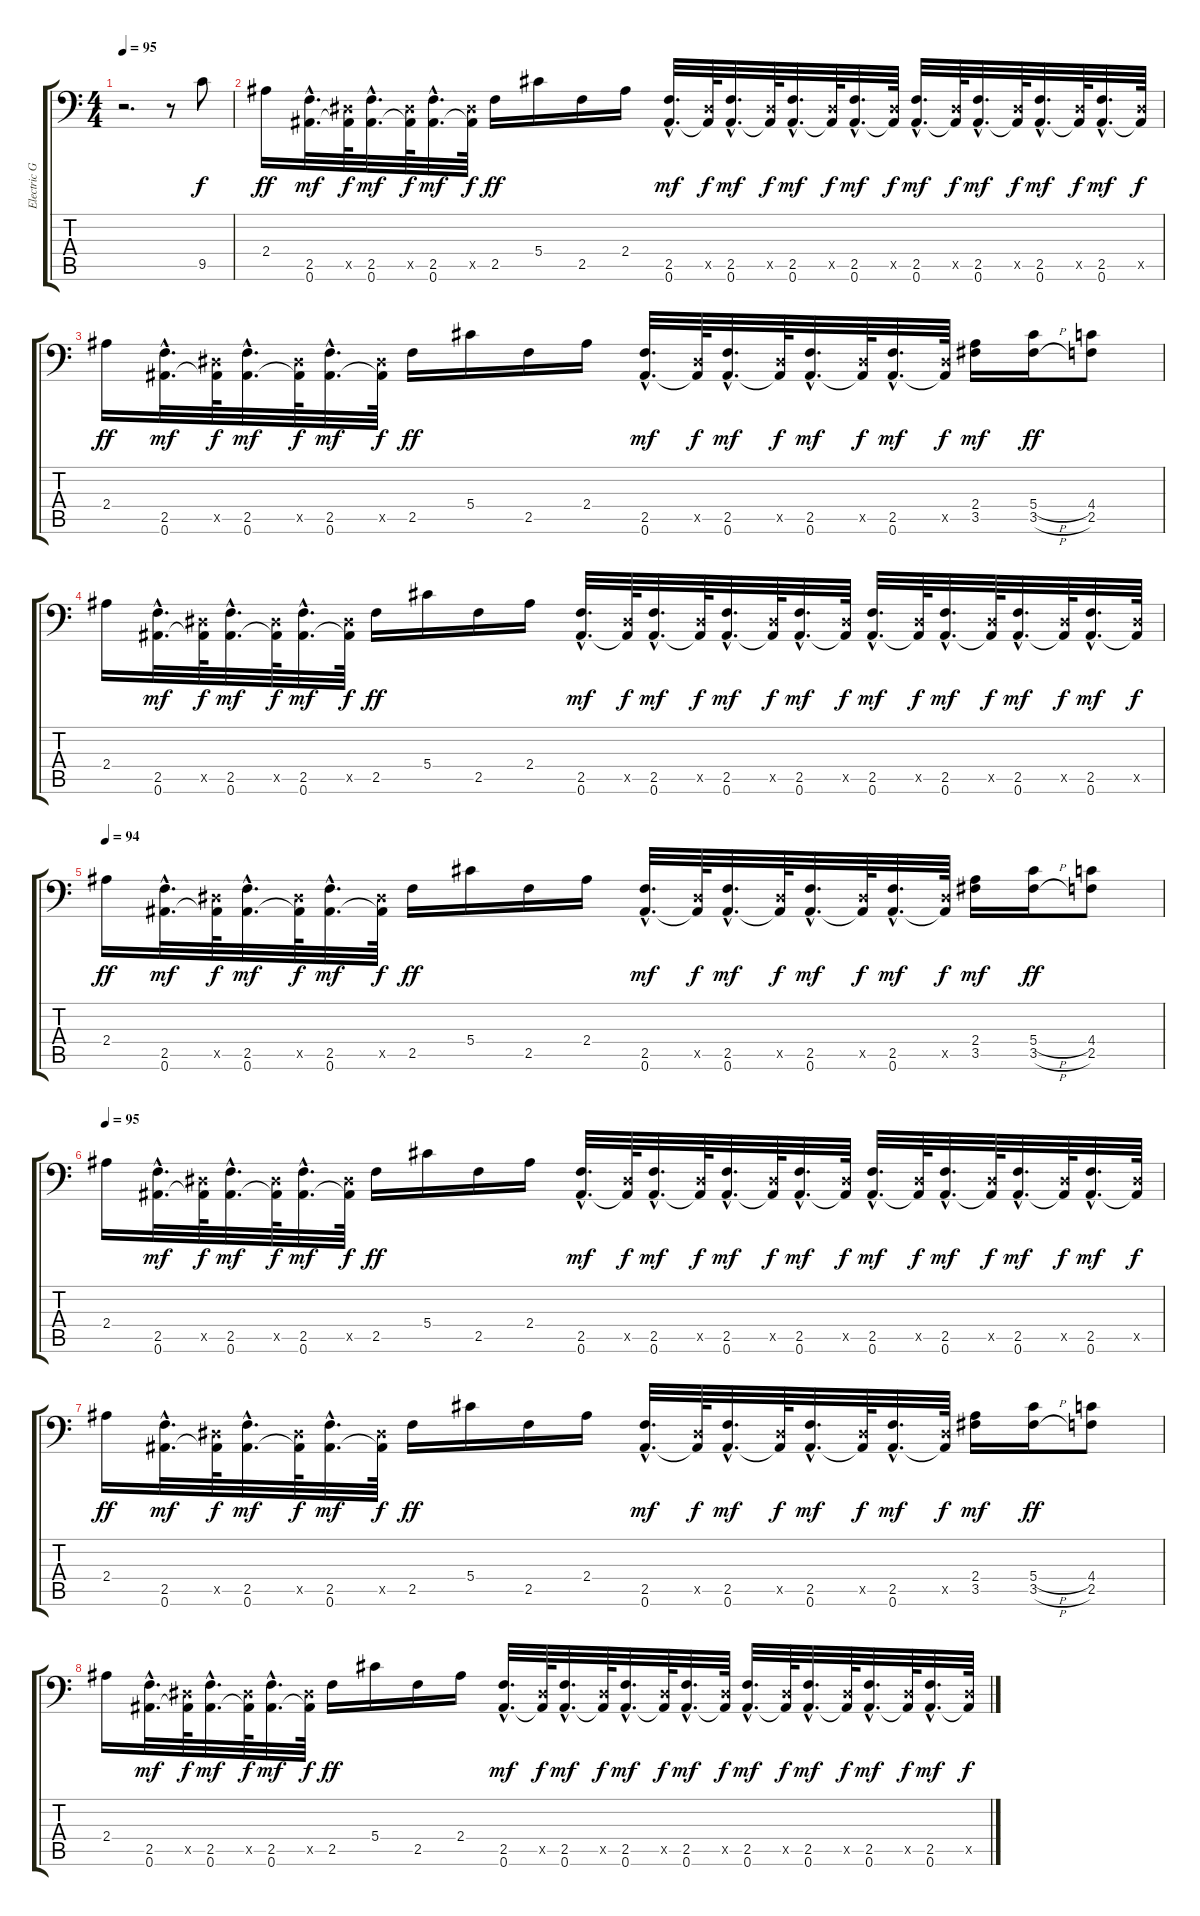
\track ("Electric Guitar 3" "Electric G") {instrument distortionguitar}
\staff {score tabs}
\tuning (Bb3 F3 Db3 Ab2 Eb2 Bb1) {hide}
\ts (4 4)
\tempo 95
\clef f4
\ks c
r.2{d dy mf} r.8 9.5.8{dy f} |
2.4.16{dy ff} (2.5{hac} 0.6{hac}).32{d dy mf} (0.5{x} 0.6{t}).64{dy f} (2.5{hac} 0.6{hac}).32{d dy mf} (0.5{x} 0.6{t}).64{dy f} (2.5{hac} 0.6{hac}).32{d dy mf} (0.5{x} 0.6{t}).64{dy f} 2.5.16{dy ff} 5.4.16 2.5.16 2.4.16 (2.5{hac} 0.6{hac}).32{d dy mf} (0.5{x} 0.6{t}).64{dy f} (2.5{hac} 0.6{hac}).32{d dy mf} (0.5{x} 0.6{t}).64{dy f} (2.5{hac} 0.6{hac}).32{d dy mf} (0.5{x} 0.6{t}).64{dy f} (2.5{hac} 0.6{hac}).32{d dy mf} (0.5{x} 0.6{t}).64{dy f} (2.5{hac} 0.6{hac}).32{d dy mf} (0.5{x} 0.6{t}).64{dy f} (2.5{hac} 0.6{hac}).32{d dy mf} (0.5{x} 0.6{t}).64{dy f} (2.5{hac} 0.6{hac}).32{d dy mf} (0.5{x} 0.6{t}).64{dy f} (2.5{hac} 0.6{hac}).32{d dy mf} (0.5{x} 0.6{t}).64{dy f} |
2.4.16{dy ff} (2.5{hac} 0.6{hac}).32{d dy mf} (0.5{x} 0.6{t}).64{dy f} (2.5{hac} 0.6{hac}).32{d dy mf} (0.5{x} 0.6{t}).64{dy f} (2.5{hac} 0.6{hac}).32{d dy mf} (0.5{x} 0.6{t}).64{dy f} 2.5.16{dy ff} 5.4.16 2.5.16 2.4.16 (2.5{hac} 0.6{hac}).32{d dy mf} (0.5{x} 0.6{t}).64{dy f} (2.5{hac} 0.6{hac}).32{d dy mf} (0.5{x} 0.6{t}).64{dy f} (2.5{hac} 0.6{hac}).32{d dy mf} (0.5{x} 0.6{t}).64{dy f} (2.5{hac} 0.6{hac}).32{d dy mf} (0.5{x} 0.6{t}).64{dy f} (2.4 3.5).16{dy mf} (5.4{h} 3.5{h}).16{dy ff} (4.4 2.5).8 |
2.4.16 (2.5{hac} 0.6{hac}).32{d dy mf} (0.5{x} 0.6{t}).64{dy f} (2.5{hac} 0.6{hac}).32{d dy mf} (0.5{x} 0.6{t}).64{dy f} (2.5{hac} 0.6{hac}).32{d dy mf} (0.5{x} 0.6{t}).64{dy f} 2.5.16{dy ff} 5.4.16 2.5.16 2.4.16 (2.5{hac} 0.6{hac}).32{d dy mf} (0.5{x} 0.6{t}).64{dy f} (2.5{hac} 0.6{hac}).32{d dy mf} (0.5{x} 0.6{t}).64{dy f} (2.5{hac} 0.6{hac}).32{d dy mf} (0.5{x} 0.6{t}).64{dy f} (2.5{hac} 0.6{hac}).32{d dy mf} (0.5{x} 0.6{t}).64{dy f} (2.5{hac} 0.6{hac}).32{d dy mf} (0.5{x} 0.6{t}).64{dy f} (2.5{hac} 0.6{hac}).32{d dy mf} (0.5{x} 0.6{t}).64{dy f} (2.5{hac} 0.6{hac}).32{d dy mf} (0.5{x} 0.6{t}).64{dy f} (2.5{hac} 0.6{hac}).32{d dy mf} (0.5{x} 0.6{t}).64{dy f} |
\tempo 94
2.4.16{dy ff} (2.5{hac} 0.6{hac}).32{d dy mf} (0.5{x} 0.6{t}).64{dy f} (2.5{hac} 0.6{hac}).32{d dy mf} (0.5{x} 0.6{t}).64{dy f} (2.5{hac} 0.6{hac}).32{d dy mf} (0.5{x} 0.6{t}).64{dy f} 2.5.16{dy ff} 5.4.16 2.5.16 2.4.16 (2.5{hac} 0.6{hac}).32{d dy mf} (0.5{x} 0.6{t}).64{dy f} (2.5{hac} 0.6{hac}).32{d dy mf} (0.5{x} 0.6{t}).64{dy f} (2.5{hac} 0.6{hac}).32{d dy mf} (0.5{x} 0.6{t}).64{dy f} (2.5{hac} 0.6{hac}).32{d dy mf} (0.5{x} 0.6{t}).64{dy f} (2.4 3.5).16{dy mf} (5.4{h} 3.5{h}).16{dy ff} (4.4 2.5).8 |
\tempo 95
2.4.16 (2.5{hac} 0.6{hac}).32{d dy mf} (0.5{x} 0.6{t}).64{dy f} (2.5{hac} 0.6{hac}).32{d dy mf} (0.5{x} 0.6{t}).64{dy f} (2.5{hac} 0.6{hac}).32{d dy mf} (0.5{x} 0.6{t}).64{dy f} 2.5.16{dy ff} 5.4.16 2.5.16 2.4.16 (2.5{hac} 0.6{hac}).32{d dy mf} (0.5{x} 0.6{t}).64{dy f} (2.5{hac} 0.6{hac}).32{d dy mf} (0.5{x} 0.6{t}).64{dy f} (2.5{hac} 0.6{hac}).32{d dy mf} (0.5{x} 0.6{t}).64{dy f} (2.5{hac} 0.6{hac}).32{d dy mf} (0.5{x} 0.6{t}).64{dy f} (2.5{hac} 0.6{hac}).32{d dy mf} (0.5{x} 0.6{t}).64{dy f} (2.5{hac} 0.6{hac}).32{d dy mf} (0.5{x} 0.6{t}).64{dy f} (2.5{hac} 0.6{hac}).32{d dy mf} (0.5{x} 0.6{t}).64{dy f} (2.5{hac} 0.6{hac}).32{d dy mf} (0.5{x} 0.6{t}).64{dy f} |
2.4.16{dy ff} (2.5{hac} 0.6{hac}).32{d dy mf} (0.5{x} 0.6{t}).64{dy f} (2.5{hac} 0.6{hac}).32{d dy mf} (0.5{x} 0.6{t}).64{dy f} (2.5{hac} 0.6{hac}).32{d dy mf} (0.5{x} 0.6{t}).64{dy f} 2.5.16{dy ff} 5.4.16 2.5.16 2.4.16 (2.5{hac} 0.6{hac}).32{d dy mf} (0.5{x} 0.6{t}).64{dy f} (2.5{hac} 0.6{hac}).32{d dy mf} (0.5{x} 0.6{t}).64{dy f} (2.5{hac} 0.6{hac}).32{d dy mf} (0.5{x} 0.6{t}).64{dy f} (2.5{hac} 0.6{hac}).32{d dy mf} (0.5{x} 0.6{t}).64{dy f} (2.4 3.5).16{dy mf} (5.4{h} 3.5{h}).16{dy ff} (4.4 2.5).8 |
2.4.16 (2.5{hac} 0.6{hac}).32{d dy mf} (0.5{x} 0.6{t}).64{dy f} (2.5{hac} 0.6{hac}).32{d dy mf} (0.5{x} 0.6{t}).64{dy f} (2.5{hac} 0.6{hac}).32{d dy mf} (0.5{x} 0.6{t}).64{dy f} 2.5.16{dy ff} 5.4.16 2.5.16 2.4.16 (2.5{hac} 0.6{hac}).32{d dy mf} (0.5{x} 0.6{t}).64{dy f} (2.5{hac} 0.6{hac}).32{d dy mf} (0.5{x} 0.6{t}).64{dy f} (2.5{hac} 0.6{hac}).32{d dy mf} (0.5{x} 0.6{t}).64{dy f} (2.5{hac} 0.6{hac}).32{d dy mf} (0.5{x} 0.6{t}).64{dy f} (2.5{hac} 0.6{hac}).32{d dy mf} (0.5{x} 0.6{t}).64{dy f} (2.5{hac} 0.6{hac}).32{d dy mf} (0.5{x} 0.6{t}).64{dy f} (2.5{hac} 0.6{hac}).32{d dy mf} (0.5{x} 0.6{t}).64{dy f} (2.5{hac} 0.6{hac}).32{d dy mf} (0.5{x} 0.6{t}).64{dy f}
